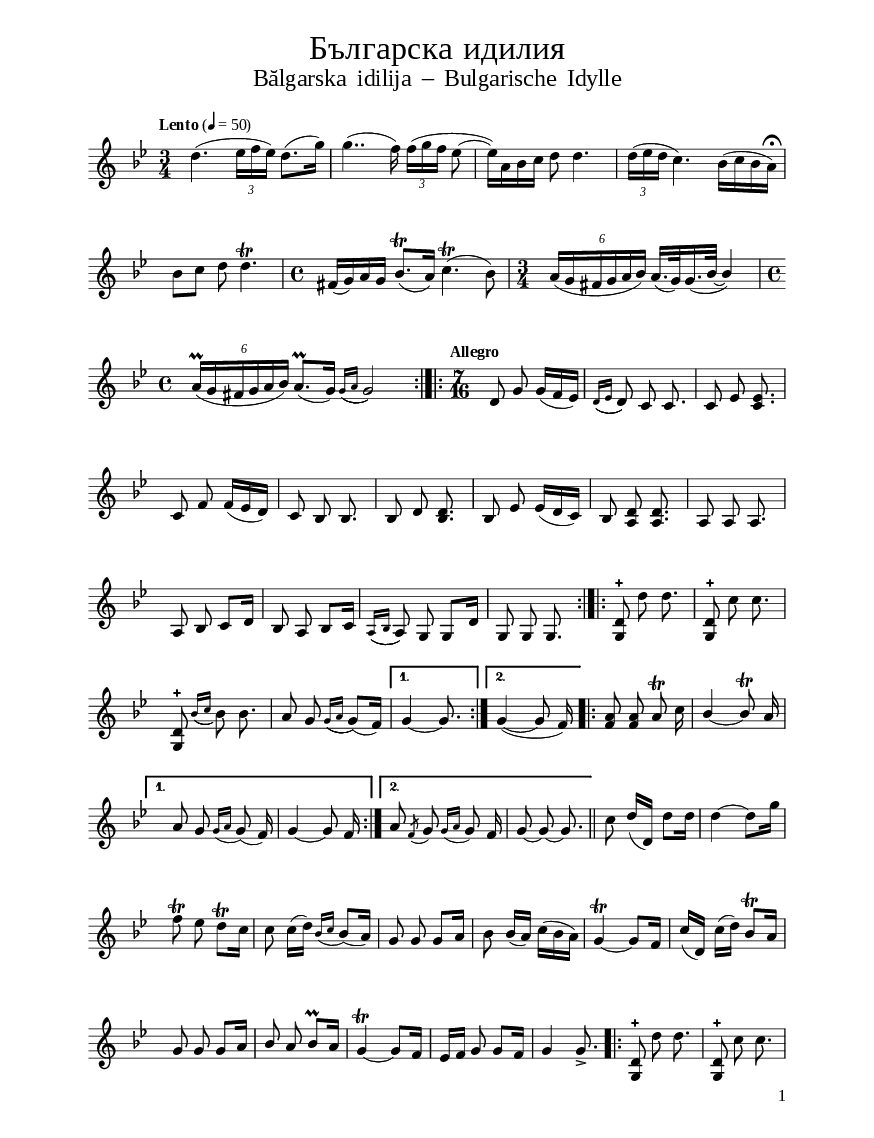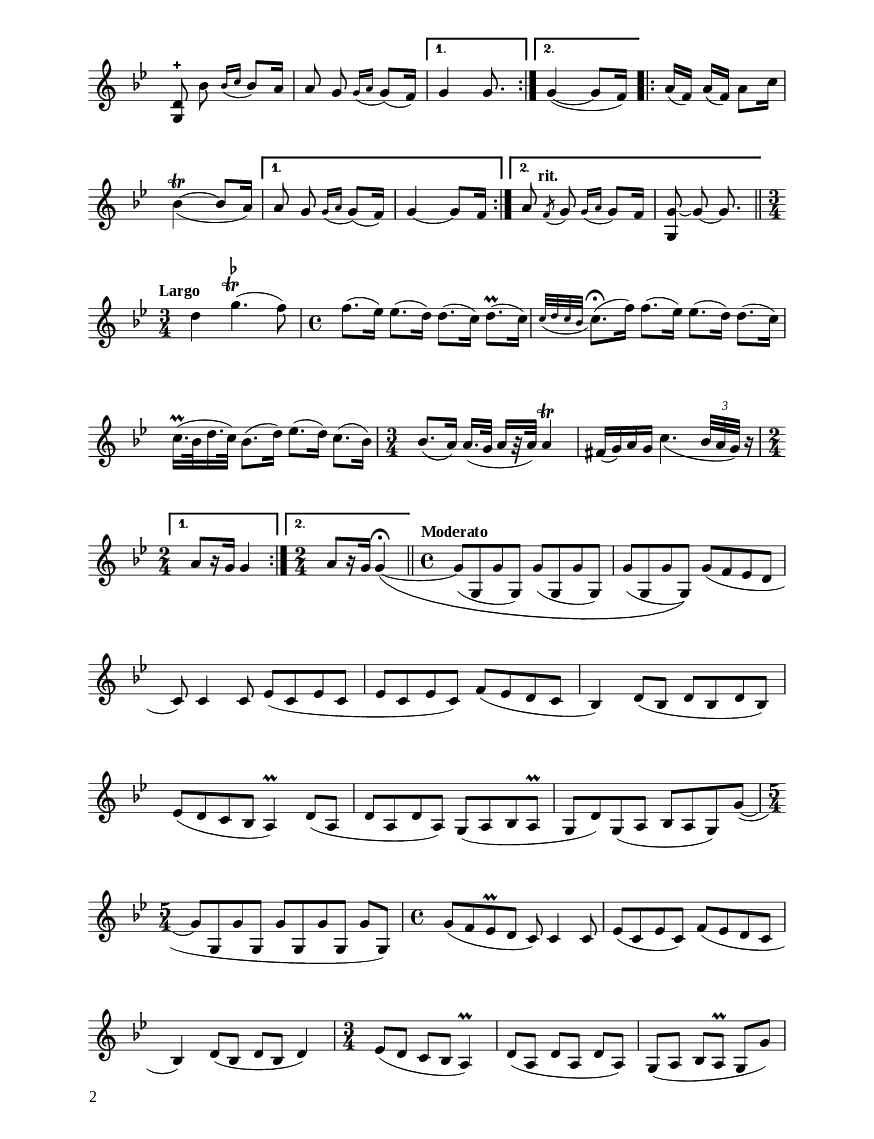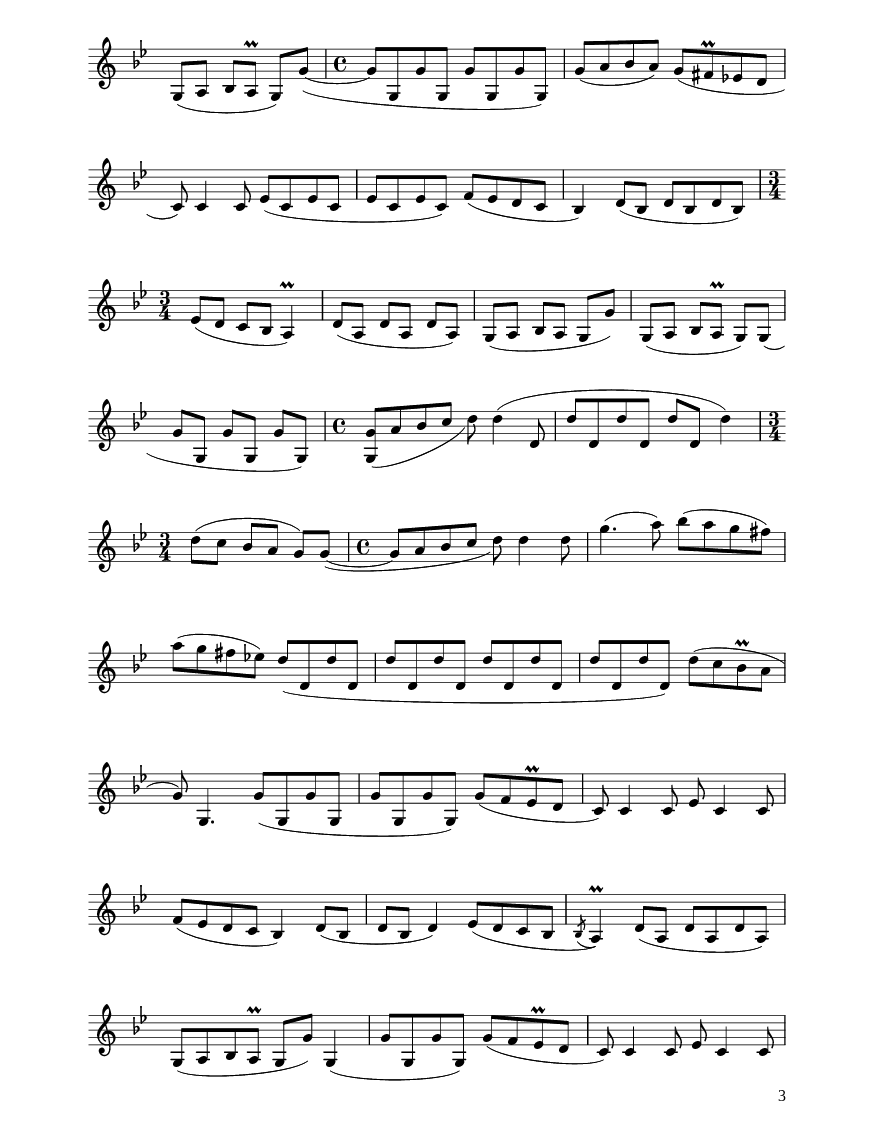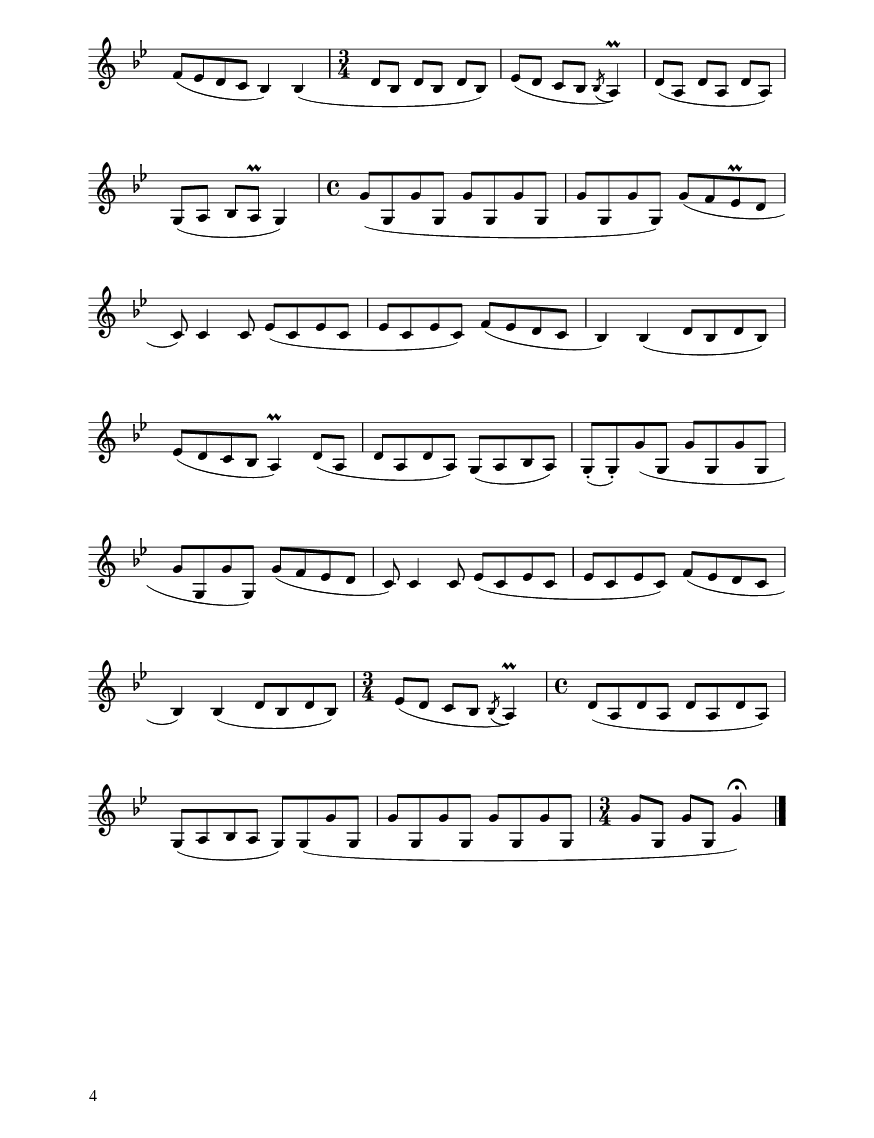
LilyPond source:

\version "2.24.2"

% include paper part and global functions
\include "include/globals.ily"

\bookpart {
  \label #'ref150
  \tocItem \markup "Българска идилия –  Bălgarska idilija"
  \include "include/bookpart-paper.ily"
  \score {
    \include "include/score-layout.ily"

    \new Voice \relative c' {
      \clef treble
      \key g \minor
      \time 3/4
      \tempoFunc "Lento" 4 "50"
      \autoBeamOff

      d'4.( \tuplet 3/2 { ees16 [f ees]) } d8.([g16]) | \noBreak
      g4..(f16) \tuplet 3/2 { f16( [g f] } ees8~ | \noBreak
      ees16)[a, bes c] d8 d4. | \noBreak
      \tuplet 3/2 { d16( [ees d] } c4.) bes16([c bes a\fermata]) | \break

      bes8 [c] d8 d4.\trill | \noBreak
      \time 4/4 fis,16([g) a g] bes8.\trill([ a16]) c4.\trill( bes8) | \noBreak
      \time 3/4  \tuplet 6/4 { a16([g fis g a bes]) }  a16.([g32) \slurDown g16.(\tieDown bes32~] \stemUp bes4) | \time 4/4 \break

      \tuplet 6/4 { a16\prall([g fis g a bes]) } a8.\prall([g16])  \acciaccatura { g16([ a] } g2) | \bar ":|.|:" \noBreak

      %\set Score.doubleRepeatType = #":|.|:"

      \time 7/16
      \tempo "Allegro"

      d8 g g16([f ees]) | \noBreak
      \acciaccatura { d16([ ees]  } d8) c8 c8. | \noBreak
      c8 ees <c ees>8. | \break
      c8 f f16([ees d]) | \noBreak
      c8 bes bes8. | \noBreak
      bes8 d <bes d>8. | \noBreak
      bes8 ees ees16([d c]) | \noBreak
      bes8 <a d>8 <a d>8. | \noBreak
      a8 a a8. | \break

      a8 bes c[d16] | \noBreak
      bes8 a bes[c16] | \noBreak
      \acciaccatura { a16([ bes]} a8) g g[d'16] | \noBreak
      g,8 g g8. \bar ":|.|:" \noBreak

      \repeat volta 2 {
        <g d'>8\stopped \stemNeutral d''8 d8. | \noBreak
        <g,, d'>8\stopped c'8 c8. | \break

        <g, d'>8\stopped \acciaccatura { bes'16([c] } bes8) bes8. | \noBreak
        a8 g \acciaccatura { g16([a]} g8)([f16]) | \noBreak
      }
      \alternative {
        { g4~ g8. | \noBreak }
        { g4~(g8 f16) | \noBreak }
      }
      \repeat volta 2 {
        <f a>8 <f a> a\trill c16 | \noBreak
        \stemUp bes4~ bes8\trill a16 | \break
      }
      \alternative {
        {
          a8 g \acciaccatura { g16[a]}  g8( f16) | \noBreak
          g4~ g8 f16 | \noBreak
        }
        {
          a8 \acciaccatura { f8 } g \acciaccatura { g16[a] } g8 f16 | \noBreak
          g8~ g~ g8. | \bar "||" \noBreak
        }
      }
      \stemNeutral c8 d16([d,]) d'8[d16] | \noBreak
      \tieUp d4~ d8[g16] | \break

      f8\trill ees d\trill[c16] | \noBreak
      c8 \slurNeutral c16([d]) \acciaccatura { bes16[c] } bes8([a16]) | \noBreak
      g8 g g[a16] | \noBreak
      bes8 bes16([a]) c16([bes a]) | \noBreak
      \tieNeutral g4~\trill g8[f16] | \noBreak
      c'([d,]) c'([d]) bes8\trill[a16] \break

      g8 g g[a16] | \noBreak
      \stemUp bes8 a bes8\prall[a16] | \noBreak
      g4~\trill g8[f16]  | \noBreak
      ees16[f] g8 g[f16] | \noBreak
      g4 g8.\accent | \noBreak
      \repeat volta 2 {
        \stemNeutral <d g,>8\stopped d'8 d8. | \noBreak
        <d, g,>8\stopped c'8 c8. | \break

        <d, g,>8\stopped bes' \acciaccatura { bes16[c] } bes8[a16] | \noBreak
        a8 g \acciaccatura { g16[a] } g8([f16]) | \noBreak
      }
      \alternative {
        { g4 g8. }
        { g4~(g8[f16]) }
      }
      \repeat volta 2 {
        a16([f]) a16([f]) a8[c16] | \break

        \tieUp \slurDown bes4~\trill(bes8[a16])
      }
      \alternative {
        {
          a8 g \acciaccatura { g16[a] } g8([f16]) | \noBreak
          \tieNeutral g4~ g8[f16] | \noBreak
        }
        {
          \once \override Score.MetronomeMark.outside-staff-priority = #599
          \once \override Score.MetronomeMark.X-extent=#'(-1.5 . 0)
          \tempo "rit."
          a8 \acciaccatura { f8 } g \acciaccatura { g16[a] } g8[f16] | \noBreak
          <g g,>8~ g~ g8. \bar "||"  \noBreak
        }
      }
      \time 3/4 \break
      \repeat volta 2 {
        \tempo "Largo"
        \slurNeutral d'4 g4.^\markup{
          \override #'(baseline-skip . 2)
          \column {\flat \musicglyph #"scripts.trill"}

        }(f8) | \noBreak
        \time 4/4 f8.([ees16]) ees8.([d16]) d8.([c16]) d8.\prall([c16]) | \noBreak
        \acciaccatura { c32[d c bes] } c8.\fermata([f16]) f8.([ees16]) ees8.([d16]) d8.([c16]) | \break

        c16.\prall([bes32 d16. c32]) bes8.([d16]) ees8.([d16]) c8.([bes16]) | \noBreak
        \time 3/4 bes8.([a16]) a16.([g32] a16[r32 a32]) a4\trill | \noBreak
        fis16([g) a g] \slurDown c4.( \tuplet 3/2 {bes32[ a g])} r16 | \time 2/4 \break
      }
      \alternative {
        { a8[r16 g16] g4 | \noBreak }
        { \time 2/4 a8[r16 g16] g4\fermata~\( \bar "||"  \noBreak }
      }
      \tempo "Moderato"
      \time 4/4
      g8([g, g' g,]) g'8([g, g' g,]) | \noBreak
      g'8([g, g' g,])\) g'8([f ees d] | \break

      c8) c4 c8 ees8([c ees c] | \noBreak
      ees8[c ees c]) f8([ ees d c] | \noBreak
      bes4) d8([bes] d8[bes d bes]) | \break

      ees8([d c bes] a4\prall) d8([a] | \noBreak
      d8[a d a]) g8([a bes a\prall] | \noBreak
      g[ d') g,( a] bes[a g) g'~(] | \time 5/4 \break

      g[g, g' g,]  g'[g, g' g,] g'[g,]) | \noBreak
      \time 4/4 g'([f ees\prall	 d] c) c4 c8 | \noBreak
      ees([c ees c]) f([ees d c] | \break
      bes4) d8([bes] d8[bes] d4) | \noBreak
      \time 3/4 ees8([d] c[bes] a4\prall) | \noBreak
      d8([a] d8[a] d8[a]) | \noBreak
      g([a] bes[a\prall] g[g']) | \break

      g,([a] bes[a\prall] g[)g'~]( | \noBreak
      \time 4/4 g[g, g' g,] g'[g, g' g,]) | \noBreak
      g'([a bes a]) g([fis\prall ees! d] | \break

      c8) c4 c8 ees([c ees c] | \noBreak
      ees[c ees c]) f([ees d c] | \noBreak
      bes4) d8([bes] d[bes d bes]) | \time 3/4 \break

      ees([d] c[bes] a4\prall) | \noBreak
      d8([a] d[a] d[a]) | \noBreak
      g([a] bes[a] g[g']) | \noBreak
      g,([a] bes[a\prall] g)[g]( | \break

      g'[g,] g'[g,] g'[g,]) | \noBreak
      \time 4/4 <g' g,>([a bes c] d) \slurUp d4( d,8 | \noBreak
      d'[d, d' d,] d'[d,] d'4) | \time 3/4 \break

      d8([c] bes[a] \slurDown g[)g~(] | \noBreak
      \time 4/4 g[a bes c] d) d4 d8 | \noBreak
      \slurNeutral g4.(a8) bes([a g fis]) | \break

      a([g fis ees!]) d([d, d' d,] | \noBreak
      d'[d, d' d,] d'[d, d' d,] | \noBreak
      d'[d, d' d,]) d'([c bes\prall a] | \break

      g) g,4. g'8([g, g' g,] | \noBreak
      g'[g, g' g,]) g'([f ees\prall d] | \noBreak
      c) c4 c8 ees c4 c8 \break

      f([ees d c] bes4) d8([bes] | \noBreak
      d[bes] d4) ees8([d c bes] | \noBreak
      \acciaccatura { bes } a4\prall)
      d8([a] d[a d a]) \break

      g([a bes a\prall] g[g']) g,4( | \noBreak
      g'8[g, g' g,]) g'([f ees\prall d] | \noBreak
      c8) c4  c8 ees c4 c8 | \break

      f([ees d c] bes4) bes( | \noBreak
      \time 3/4 d8[bes] d8[bes] d8[bes]) | \noBreak
      ees([d] c[bes] \acciaccatura { bes } a4\prall)	| \noBreak
      d8([a] d[a] d[a]) | \break

      g([a] bes[a\prall] g4) | \noBreak
      \time 4/4 g'8([g, g' g,] g'[g, g' g,] | \noBreak
      g'[g, g' g,]) g'([f ees\prall d] | \break

      c) c4 c8 ees([c ees c] | \noBreak
      ees[c ees c]) f([ees d c] | \noBreak
      bes4) bes( d8[bes d bes]) | \break

      ees([ d c bes] a4\prall) d8([a] | \noBreak
      d[a d a]) g([a bes a]) | \noBreak
      g\staccato([g\staccato) g'( g,] g'[g, g' g,] | \break

      g'[g, g' g,]) g'([f ees d] | \noBreak
      c) c4 c8 ees([c ees c] | \noBreak
      ees[c ees c]) f([ees d c] | \break

      bes4) bes( d8[bes d bes]) | \noBreak
      \time 3/4 ees([d] c[bes] \acciaccatura { bes } a4\prall) | \noBreak
      \time 4/4 d8([a d a] d[a d a]) | \break

      g([a bes a] g[)g( g' g,] | \noBreak
      g'[g, g' g,] g'[g, g' g,] | \noBreak
      \time 3/4 g'[g,] g'[g,] g'4\fermata) \bar "|."
    }

    \addlyrics {}

    \header {
      title = \markup \column \normal-text \fontsize #2.5 {
        \center-align
        \line { Българска идилия }
        \vspace #-0.6
        \center-align
        \line \fontsize #-3 { Bălgarska idilija  – Bulgarische Idylle}
        \vspace #-0.8
        \center-align
        \line \fontsize #-3 { " " }
      }
    }

    \midi{}

  } % score


  % include foreign translation(s) of the song
  %

} % bookpart
